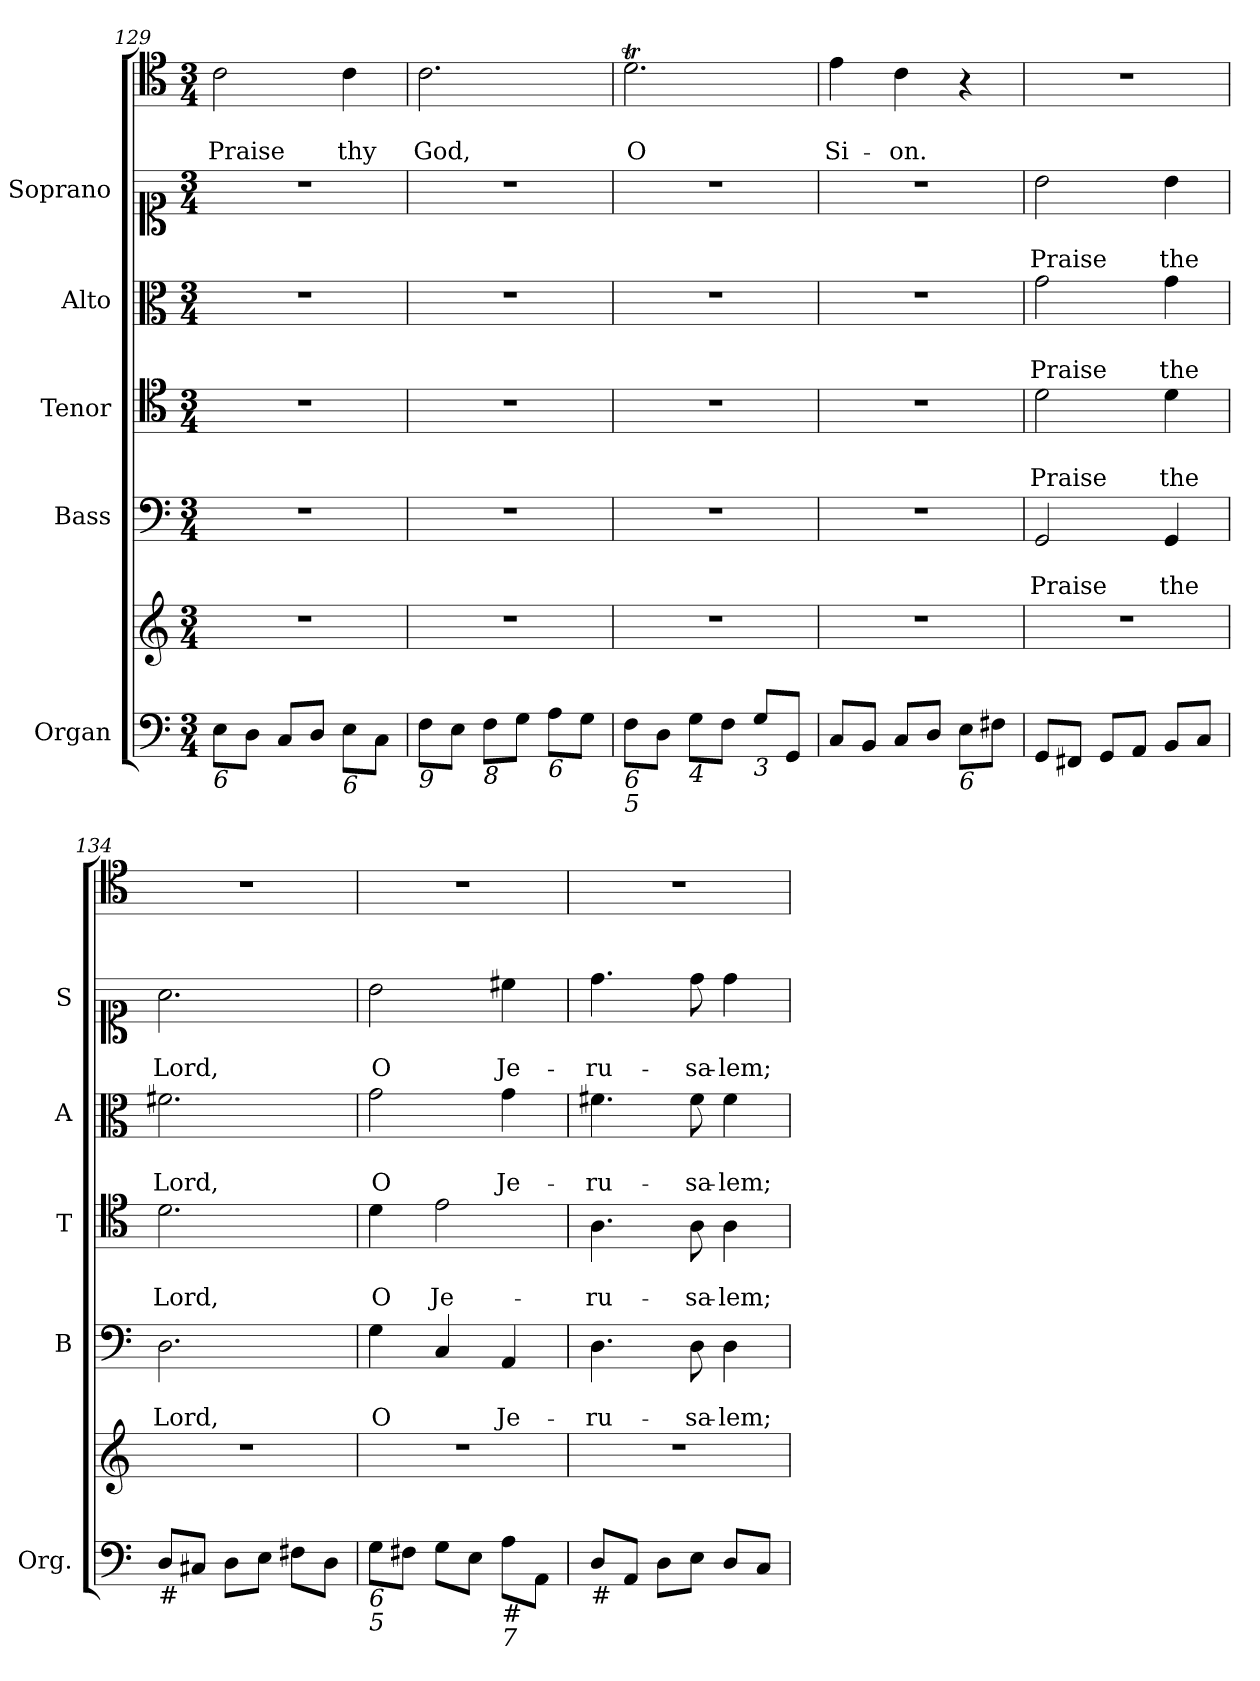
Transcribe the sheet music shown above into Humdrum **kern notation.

**kern	**kern	**kern	**text	**text	**kern	**text	**text	**kern	**text	**text	**kern	**text	**text	**kern	**text	**text
*part6	*part6	*part5	*part5	*part5	*part4	*part4	*part4	*part3	*part3	*part3	*part2	*part2	*part2	*part1	*part1	*part1
*staff7	*staff6	*staff5	*staff5	*staff5	*staff4	*staff4	*staff4	*staff3	*staff3	*staff3	*staff2	*staff2	*staff2	*staff1	*staff1	*staff1
*I"Organ	*	*I"Bass	*	*	*I"Tenor	*	*	*I"Alto	*	*	*I"Soprano	*	*	*	*	*
*I'Org.	*	*I'B	*	*	*I'T	*	*	*I'A	*	*	*I'S	*	*	*	*	*
*clefF4	*clefG2	*clefF4	*	*	*clefC4	*	*	*clefC3	*	*	*clefC1	*	*	*clefC4	*	*
*k[]	*k[]	*k[]	*	*	*k[]	*	*	*k[]	*	*	*k[]	*	*	*k[]	*	*
*C:	*C:	*C:	*	*	*C:	*	*	*C:	*	*	*C:	*	*	*C:	*	*
*M3/4	*M3/4	*M3/4	*	*	*M3/4	*	*	*M3/4	*	*	*M3/4	*	*	*M3/4	*	*
=129	=129	=129	=129	=129	=129	=129	=129	=129	=129	=129	=129	=129	=129	=129	=129	=129
!LO:TX:b:i:t=6	!	!	!	!	!	!	!	!	!	!	!	!	!	!	!	!
!	!	!	!	!	!	!	!	!	!	!	!	!	!	!	!	!LO:LY:b
8E\L	2.r	2.r	.	.	2.r	.	.	2.r	.	.	2.r	.	.	2c\	.	Praise
8D\J	.	.	.	.	.	.	.	.	.	.	.	.	.	.	.	.
8C/L	.	.	.	.	.	.	.	.	.	.	.	.	.	.	.	.
8D/J	.	.	.	.	.	.	.	.	.	.	.	.	.	.	.	.
!LO:TX:b:i:t=6	!	!	!	!	!	!	!	!	!	!	!	!	!	!	!	!
!	!	!	!	!	!	!	!	!	!	!	!	!	!	!	!	!LO:LY:b
8E\L	.	.	.	.	.	.	.	.	.	.	.	.	.	4c\	.	thy
8C\J	.	.	.	.	.	.	.	.	.	.	.	.	.	.	.	.
=130	=130	=130	=130	=130	=130	=130	=130	=130	=130	=130	=130	=130	=130	=130	=130	=130
!LO:TX:b:i:t=9	!	!	!	!	!	!	!	!	!	!	!	!	!	!	!	!
!	!	!	!	!	!	!	!	!	!	!	!	!	!	!	!	!LO:LY:b
8F\L	2.r	2.r	.	.	2.r	.	.	2.r	.	.	2.r	.	.	2.c\	.	God,
8E\J	.	.	.	.	.	.	.	.	.	.	.	.	.	.	.	.
!LO:TX:b:i:t=8	!	!	!	!	!	!	!	!	!	!	!	!	!	!	!	!
8F\L	.	.	.	.	.	.	.	.	.	.	.	.	.	.	.	.
8G\J	.	.	.	.	.	.	.	.	.	.	.	.	.	.	.	.
!LO:TX:b:i:t=6	!	!	!	!	!	!	!	!	!	!	!	!	!	!	!	!
8A\L	.	.	.	.	.	.	.	.	.	.	.	.	.	.	.	.
8G\J	.	.	.	.	.	.	.	.	.	.	.	.	.	.	.	.
=131	=131	=131	=131	=131	=131	=131	=131	=131	=131	=131	=131	=131	=131	=131	=131	=131
!LO:TX:b:i:t=6	!	!	!	!	!	!	!	!	!	!	!	!	!	!	!	!
!LO:TX:b:i:t=5	!	!	!	!	!	!	!	!	!	!	!	!	!	!	!	!
!	!	!	!	!	!	!	!	!	!	!	!	!	!	!	!	!LO:LY:b
8F\L	2.r	2.r	.	.	2.r	.	.	2.r	.	.	2.r	.	.	2.dT\	.	O
8D\J	.	.	.	.	.	.	.	.	.	.	.	.	.	.	.	.
!LO:TX:b:i:t=4	!	!	!	!	!	!	!	!	!	!	!	!	!	!	!	!
8G\L	.	.	.	.	.	.	.	.	.	.	.	.	.	.	.	.
8F\J	.	.	.	.	.	.	.	.	.	.	.	.	.	.	.	.
!LO:TX:b:i:t=3	!	!	!	!	!	!	!	!	!	!	!	!	!	!	!	!
8G/L	.	.	.	.	.	.	.	.	.	.	.	.	.	.	.	.
8GG/J	.	.	.	.	.	.	.	.	.	.	.	.	.	.	.	.
!!LO:PB:g=z
=132	=132	=132	=132	=132	=132	=132	=132	=132	=132	=132	=132	=132	=132	=132	=132	=132
!	!	!	!	!	!	!	!	!	!	!	!	!	!	!	!	!LO:LY:b
8C/L	2.r	2.r	.	.	2.r	.	.	2.r	.	.	2.r	.	.	4e\	.	Si-
8BB/J	.	.	.	.	.	.	.	.	.	.	.	.	.	.	.	.
!	!	!	!	!	!	!	!	!	!	!	!	!	!	!	!	!LO:LY:b
8C/L	.	.	.	.	.	.	.	.	.	.	.	.	.	4c\	.	-on.
8D/J	.	.	.	.	.	.	.	.	.	.	.	.	.	.	.	.
!LO:TX:b:i:t=6	!	!	!	!	!	!	!	!	!	!	!	!	!	!	!	!
8E\L	.	.	.	.	.	.	.	.	.	.	.	.	.	4r	.	.
8F#X\J	.	.	.	.	.	.	.	.	.	.	.	.	.	.	.	.
=133	=133	=133	=133	=133	=133	=133	=133	=133	=133	=133	=133	=133	=133	=133	=133	=133
!	!	!	!	!LO:LY:b	!	!	!LO:LY:b	!	!	!LO:LY:b	!	!	!LO:LY:b	!	!	!
8GG/L	2.r	2GG/	.	Praise	2d\	.	Praise	2g\	.	Praise	2b\	.	Praise	2.r	.	.
8FF#X/J	.	.	.	.	.	.	.	.	.	.	.	.	.	.	.	.
8GG/L	.	.	.	.	.	.	.	.	.	.	.	.	.	.	.	.
8AA/J	.	.	.	.	.	.	.	.	.	.	.	.	.	.	.	.
!	!	!	!	!LO:LY:b	!	!	!LO:LY:b	!	!	!LO:LY:b	!	!	!LO:LY:b	!	!	!
8BB/L	.	4GG/	.	the	4d\	.	the	4g\	.	the	4b\	.	the	.	.	.
8C/J	.	.	.	.	.	.	.	.	.	.	.	.	.	.	.	.
=134	=134	=134	=134	=134	=134	=134	=134	=134	=134	=134	=134	=134	=134	=134	=134	=134
!LO:TX:b:t=#	!	!	!	!	!	!	!	!	!	!	!	!	!	!	!	!
!	!	!	!	!LO:LY:b	!	!	!LO:LY:b	!	!	!LO:LY:b	!	!	!LO:LY:b	!	!	!
8D/L	2.r	2.D\	.	Lord,	2.d\	.	Lord,	2.f#X\	.	Lord,	2.a\	.	Lord,	2.r	.	.
8C#X/J	.	.	.	.	.	.	.	.	.	.	.	.	.	.	.	.
8D\L	.	.	.	.	.	.	.	.	.	.	.	.	.	.	.	.
8E\J	.	.	.	.	.	.	.	.	.	.	.	.	.	.	.	.
8F#X\L	.	.	.	.	.	.	.	.	.	.	.	.	.	.	.	.
8D\J	.	.	.	.	.	.	.	.	.	.	.	.	.	.	.	.
=135	=135	=135	=135	=135	=135	=135	=135	=135	=135	=135	=135	=135	=135	=135	=135	=135
!LO:TX:b:i:t=6	!	!	!	!	!	!	!	!	!	!	!	!	!	!	!	!
!LO:TX:b:i:t=5	!	!	!	!	!	!	!	!	!	!	!	!	!	!	!	!
!	!	!	!	!LO:LY:b	!	!	!LO:LY:b	!	!	!LO:LY:b	!	!	!LO:LY:b	!	!	!
8G\L	2.r	4G\	.	O	4d\	.	O	2g\	.	O	2b\	.	O	2.r	.	.
8F#X\J	.	.	.	.	.	.	.	.	.	.	.	.	.	.	.	.
!	!	!	!	!	!	!	!LO:LY:b	!	!	!	!	!	!	!	!	!
8G\L	.	4C/	.	.	2e\	.	Je-	.	.	.	.	.	.	.	.	.
8E\J	.	.	.	.	.	.	.	.	.	.	.	.	.	.	.	.
!LO:TX:b:t=#	!	!	!	!	!	!	!	!	!	!	!	!	!	!	!	!
!LO:TX:b:i:t=7	!	!	!	!	!	!	!	!	!	!	!	!	!	!	!	!
!	!	!	!	!LO:LY:b	!	!	!	!	!	!LO:LY:b	!	!	!LO:LY:b	!	!	!
8A\L	.	4AA/	.	Je-	.	.	.	4g\	.	Je-	4cc#X\	.	Je-	.	.	.
8AA\J	.	.	.	.	.	.	.	.	.	.	.	.	.	.	.	.
=136	=136	=136	=136	=136	=136	=136	=136	=136	=136	=136	=136	=136	=136	=136	=136	=136
!LO:TX:b:t=#	!	!	!	!	!	!	!	!	!	!	!	!	!	!	!	!
!	!	!	!	!LO:LY:b	!	!	!LO:LY:b	!	!	!LO:LY:b	!	!	!LO:LY:b	!	!	!
8D/L	2.r	4.D\	.	-ru-	4.A\	.	-ru-	4.f#X\	.	-ru-	4.dd\	.	-ru-	2.r	.	.
8AA/J	.	.	.	.	.	.	.	.	.	.	.	.	.	.	.	.
8D\L	.	.	.	.	.	.	.	.	.	.	.	.	.	.	.	.
!	!	!	!	!LO:LY:b	!	!	!LO:LY:b	!	!	!LO:LY:b	!	!	!LO:LY:b	!	!	!
8E\J	.	8D\	.	-sa-	8A\	.	-sa-	8f#\	.	-sa-	8dd\	.	-sa-	.	.	.
!	!	!	!	!LO:LY:b	!	!	!LO:LY:b	!	!	!LO:LY:b	!	!	!LO:LY:b	!	!	!
8D/L	.	4D\	.	-lem;	4A\	.	-lem;	4f#\	.	-lem;	4dd\	.	-lem;	.	.	.
8C/J	.	.	.	.	.	.	.	.	.	.	.	.	.	.	.	.
=	=	=	=	=	=	=	=	=	=	=	=	=	=	=	=	=
*-	*-	*-	*-	*-	*-	*-	*-	*-	*-	*-	*-	*-	*-	*-	*-	*-
